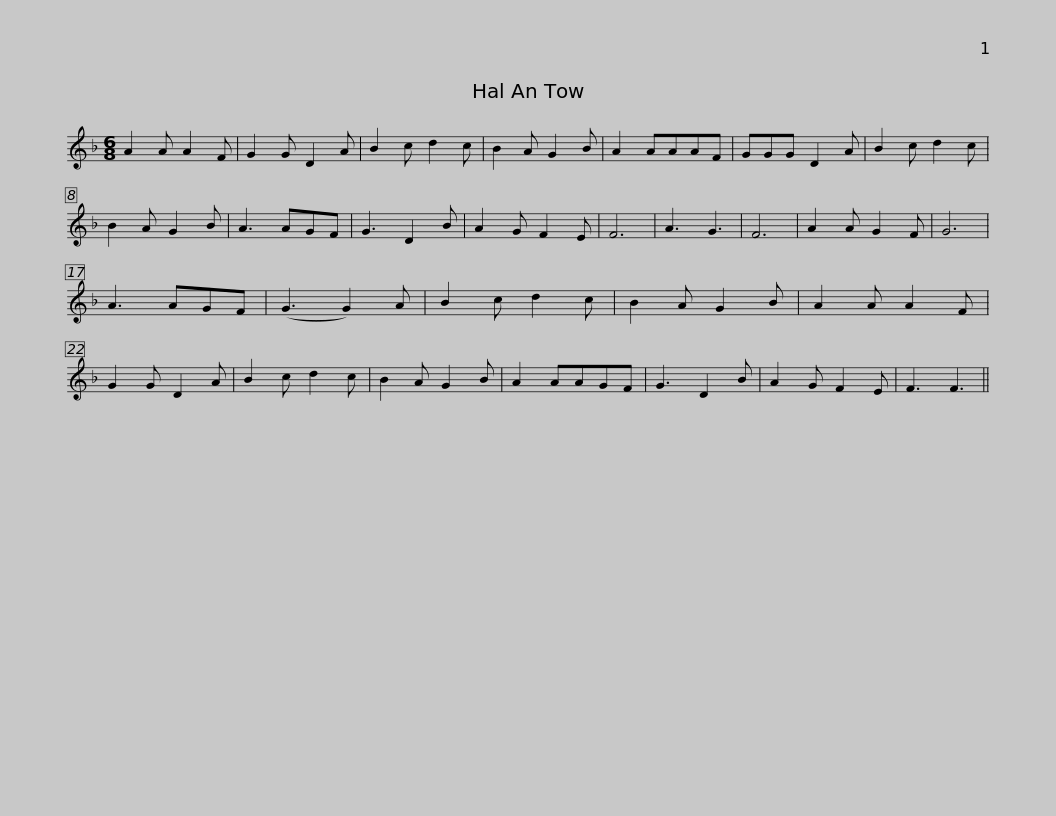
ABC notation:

X:1
L:1/8
M:6/8
I:linebreak $
K:F
V:1 treble
V:1
 A2 A A2 F | G2 G D2 A | B2 c d2 c | B2 A G2 B | A2 AAAF | %5
 GGG D2 A | B2 c d2 c | B2 A G2 B | A3 AGF |$ G3 D2 B | %10
 A2 G F2 E | F6 | A3 G3 | F6 | A2 A G2 F | %15
 G6 | A3 AGF | (G3 G2) A | B2 c d2 c | B2 A G2 B |$ %20
 A2 A A2 F | G2 G D2 A | B2 c d2 c | B2 A G2 B | A2 AAGF | %25
 G3 D2 B | A2 G F2 E | F3 F3 || %28
